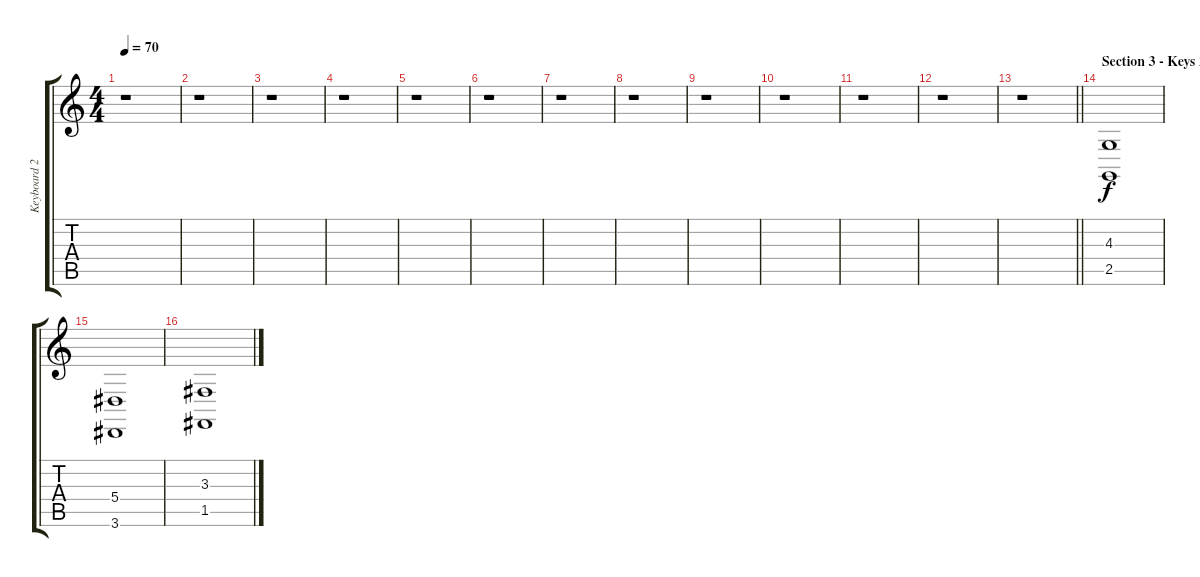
\track ("Keyboard 2 (Strings)" "Keyboard 2") {instrument stringensemble1}
\staff {score tabs}
\tuning (C4 G3 Eb3 Bb2 F2 C2) {hide}
\ts (4 4)
\tempo 70
\clef g2
\ks c
r.1{dy f} |
r.1 |
r.1 |
r.1 |
r.1 |
r.1 |
r.1 |
r.1 |
r.1 |
r.1 |
r.1 |
r.1 |
\barLineRight lightlight
r.1 |
\section ("" "Section 3 - Keys 2")
(4.3 2.5).1 |
(5.4 3.6).1 |
(3.3 1.5).1
